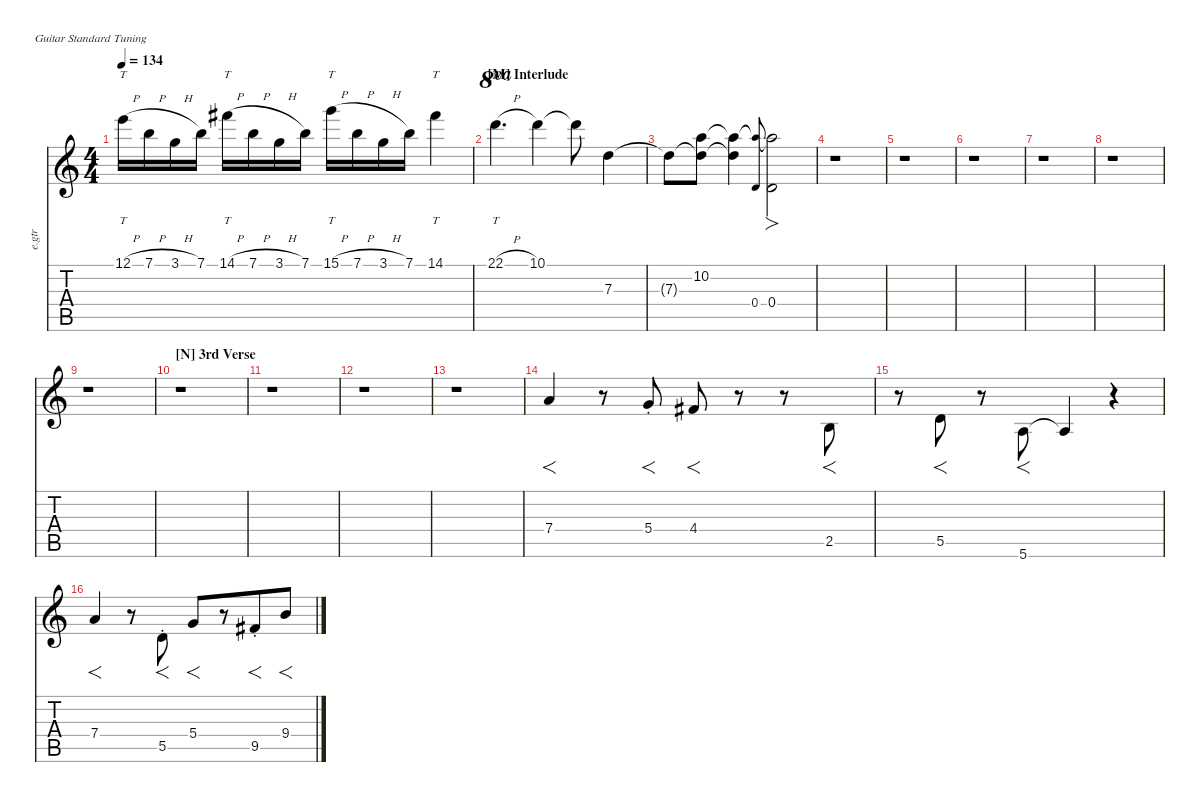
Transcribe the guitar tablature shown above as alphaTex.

\defaultSystemsLayout 4
\hideDynamics
\bracketExtendMode nobrackets
\track ("E.Guitar I" "e.gtr") {solo instrument acousticguitarsteel}
\staff {score tabs}
\tuning (E4 B3 G3 D3 A2 E2)
\ts (4 4)
\tempo 134
\clef g2
\ks c
12.1{h}.16{tt dy mf beam Down} 7.1{h}.16{beam Down} 3.1{h}.16{beam Down} 7.1.16{beam Down} 14.1{h acc #}.16{tt beam Down} 7.1{h}.16{beam Down} 3.1{h}.16{beam Down} 7.1.16{beam Down} 15.1{h}.16{tt beam Down} 7.1{h}.16{beam Down} 3.1{h}.16{beam Down} 7.1.16{beam Down} 14.1{acc #}.4{tt beam Down} |
\section ("M" "Interlude")
\scale
0.310087 22.1{h}.4{tt d ot 8va beam Down} 10.1.4{beam Down} 10.1{t}.8{beam Down} 7.3.4{beam Down} |
\scale
0.379684 7.3{t}.8{beam Down} (7.3{t} 10.2).8{beam Down} (10.2{t} 7.3{t}).4{beam Down} (10.2{t} 0.4).8{gr onbeat beam Up} (10.2{t} 0.4).2{fo beam Down} |
\scale
0.0534443 r.1{beam Down} |
\scale
0.0543505 r.1{beam Down} |
\scale
0.0507274 r.1{beam Down} |
\scale
0.0498214 r.1{beam Down} |
\scale
0.0489158 r.1{beam Down} |
\scale
0.0529695 r.1{beam Down} |
\section ("N" "3rd Verse")
r.1{beam Down} |
r.1{beam Down} |
r.1{beam Down} |
r.1{beam Down} |
7.4.4{f beam Up} r.8{beam Down beam split} 5.4{st}.8{f beam Up beam split} 4.4{acc #}.8{f beam Up} r.8{beam Down} r.8{beam Down} 2.5.8{f beam Up} |
r.8{beam Down} 5.5.8{f beam Up} r.8{beam Down} 5.6.8{f beam Up} 5.6{t}.4{beam Up} r.4{beam Down} |
7.4.4{f beam Up} r.8{beam Down} 5.5{st}.8{f beam Up} 5.4.8{f beam Up beam merge} r.8{beam Up beam merge} 9.5{st acc #}.8{f beam Up} 9.4.8{f beam Up}
